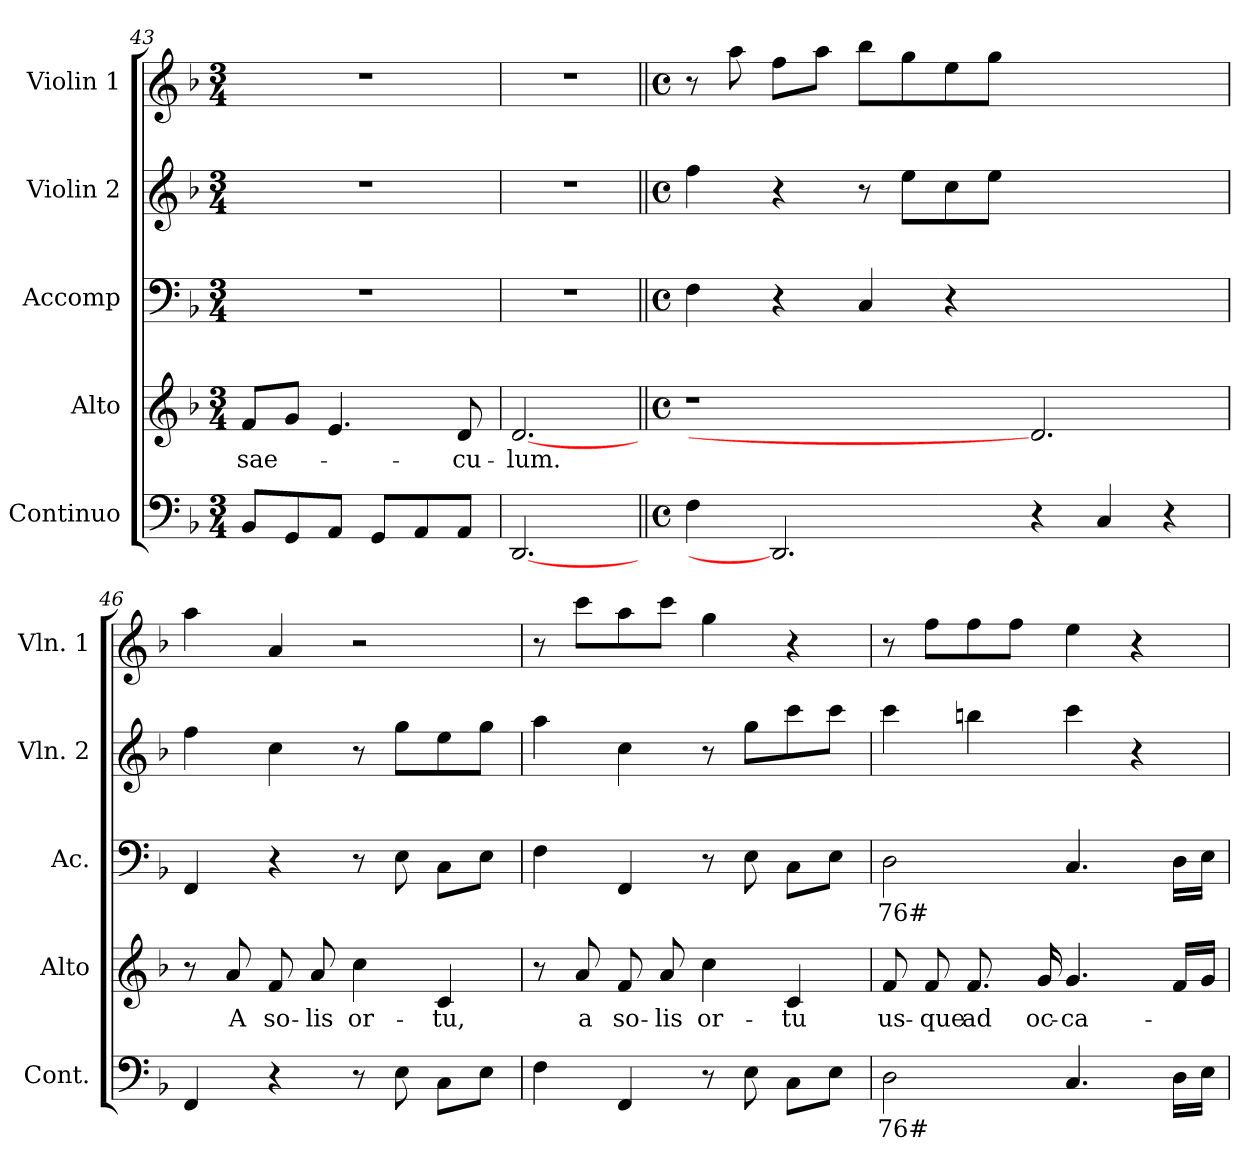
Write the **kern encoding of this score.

**kern	**text	**kern	**text	**kern	**text	**kern	**kern
*part5	*part5	*part4	*part4	*part3	*part3	*part2	*part1
*staff5	*staff5	*staff4	*staff4	*staff3	*staff3	*staff2	*staff1
*I"Continuo	*	*I"Alto	*	*I"Accomp	*	*I"Violin 2	*I"Violin 1
*I'Cont.	*	*I'Alto	*	*I'Ac.	*	*I'Vln. 2	*I'Vln. 1
*clefF4	*	*clefG2	*	*clefF4	*	*clefG2	*clefG2
*k[b-]	*	*k[b-]	*	*k[b-]	*	*k[b-]	*k[b-]
*F:	*	*F:	*	*F:	*	*F:	*F:
*M3/4	*	*M3/4	*	*M3/4	*	*M3/4	*M3/4
=43	=43	=43	=43	=43	=43	=43	=43
!	!	!	!LO:LY:b:color=#000000	!LO:N:vis=1	!	!LO:N:vis=1	!LO:N:vis=1
8BB-i/L	.	8fi/L	sae-	2.r	.	2.r	2.r
8GGi/	.	8gi/J	.	.	.	.	.
8AAi/J	.	4.ei/	.	.	.	.	.
8GGi/L	.	.	.	.	.	.	.
8AAi/	.	.	.	.	.	.	.
!	!	!	!LO:LY:b:color=#000000	!	!	!	!
8AAi/J	.	8di/	-cu-	.	.	.	.
=44	=44	=44	=44	=44	=44	=44	=44
!	!	!	!LO:LY:b:color=#000000	!LO:N:vis=1	!	!LO:N:vis=1	!LO:N:vis=1
[2.DDi	.	[2.di	-lum.	2.r	.	2.r	2.r
!!LO:PB:g=z
=45||	=45||	=45||	=45||	=45||	=45||	=45||	=45||
*M4/4	*	*M4/4	*	*M4/4	*	*M4/4	*M4/4
*met(c)	*	*met(c)	*	*met(c)	*	*met(c)	*met(c)
4Fi\	.	1r	.	4Fi\	.	4ffi\	8r
.	.	.	.	.	.	.	8aai\
2.DDi]	.	.	.	4r	.	4r	8ffi\L
.	.	.	.	.	.	.	8aai\J
.	.	.	.	4Ci/	.	8r	8bb-i\L
.	.	.	.	.	.	8eei\L	8ggi\
.	.	.	.	4r	.	8cci\	8eei\
.	.	.	.	.	.	8eei\J	8ggi\J
4r	.	2.di]	.	2.ryy	.	2.ryy	2.ryy
4Ci/	.	.	.	.	.	.	.
4r	.	.	.	.	.	.	.
=46	=46	=46	=46	=46	=46	=46	=46
4FFi/	.	8r	.	4FFi/	.	4ffi\	4aai\
!	!	!	!LO:LY:b:color=#000000	!	!	!	!
.	.	8ai/	A	.	.	.	.
!	!	!	!LO:LY:b:color=#000000	!	!	!	!
4r	.	8fi/	so-	4r	.	4cci\	4ai/
!	!	!	!LO:LY:b:color=#000000	!	!	!	!
.	.	8ai/	-lis	.	.	.	.
!	!	!	!LO:LY:b:color=#000000	!	!	!	!
8r	.	4cci\	or-	8r	.	8r	2r
8Ei\	.	.	.	8Ei\	.	8ggi\L	.
!	!	!	!LO:LY:b:color=#000000	!	!	!	!
8Ci\L	.	4ci/	-tu,	8Ci\L	.	8eei\	.
8Ei\J	.	.	.	8Ei\J	.	8ggi\J	.
=47	=47	=47	=47	=47	=47	=47	=47
4Fi\	.	8r	.	4Fi\	.	4aai\	8r
!	!	!	!LO:LY:b:color=#000000	!	!	!	!
.	.	8ai/	a	.	.	.	8ccci\L
!	!	!	!LO:LY:b:color=#000000	!	!	!	!
4FFi/	.	8fi/	so-	4FFi/	.	4cci\	8aai\
!	!	!	!LO:LY:b:color=#000000	!	!	!	!
.	.	8ai/	-lis	.	.	.	8ccci\J
!	!	!	!LO:LY:b:color=#000000	!	!	!	!
8r	.	4cci\	or-	8r	.	8r	4ggi\
8Ei\	.	.	.	8Ei\	.	8ggi\L	.
!	!	!	!LO:LY:b:color=#000000	!	!	!	!
8Ci\L	.	4ci/	-tu	8Ci\L	.	8ccci\	4r
8Ei\J	.	.	.	8Ei\J	.	8ccci\J	.
=48	=48	=48	=48	=48	=48	=48	=48
!	!LO:LY:b:color=#000000	!	!	!	!	!	!
!	!	!	!LO:LY:b:color=#000000	!	!	!	!
!	!	!	!	!	!LO:LY:b:color=#000000	!	!
2Di\	76#	8fi/	us-	2Di\	76#	4ccci\	8r
!	!	!	!LO:LY:b:color=#000000	!	!	!	!
.	.	8fi/	-que	.	.	.	8ffi\L
!	!	!	!LO:LY:b:color=#000000	!	!	!	!
.	.	8.fi/	ad	.	.	4bbni\	8ffi\
.	.	.	.	.	.	.	8ffi\J
!	!	!	!LO:LY:b:color=#000000	!	!	!	!
.	.	16gi/	oc-	.	.	.	.
!	!	!	!LO:LY:b:color=#000000	!	!	!	!
4.Ci/	.	4.gi/	-ca-	4.Ci/	.	4ccci\	4eei\
.	.	.	.	.	.	4r	4r
16Di\LL	.	16fi/LL	.	16Di\LL	.	.	.
16Ei\JJ	.	16gi/JJ	.	16Ei\JJ	.	.	.
=	=	=	=	=	=	=	=
*-	*-	*-	*-	*-	*-	*-	*-
